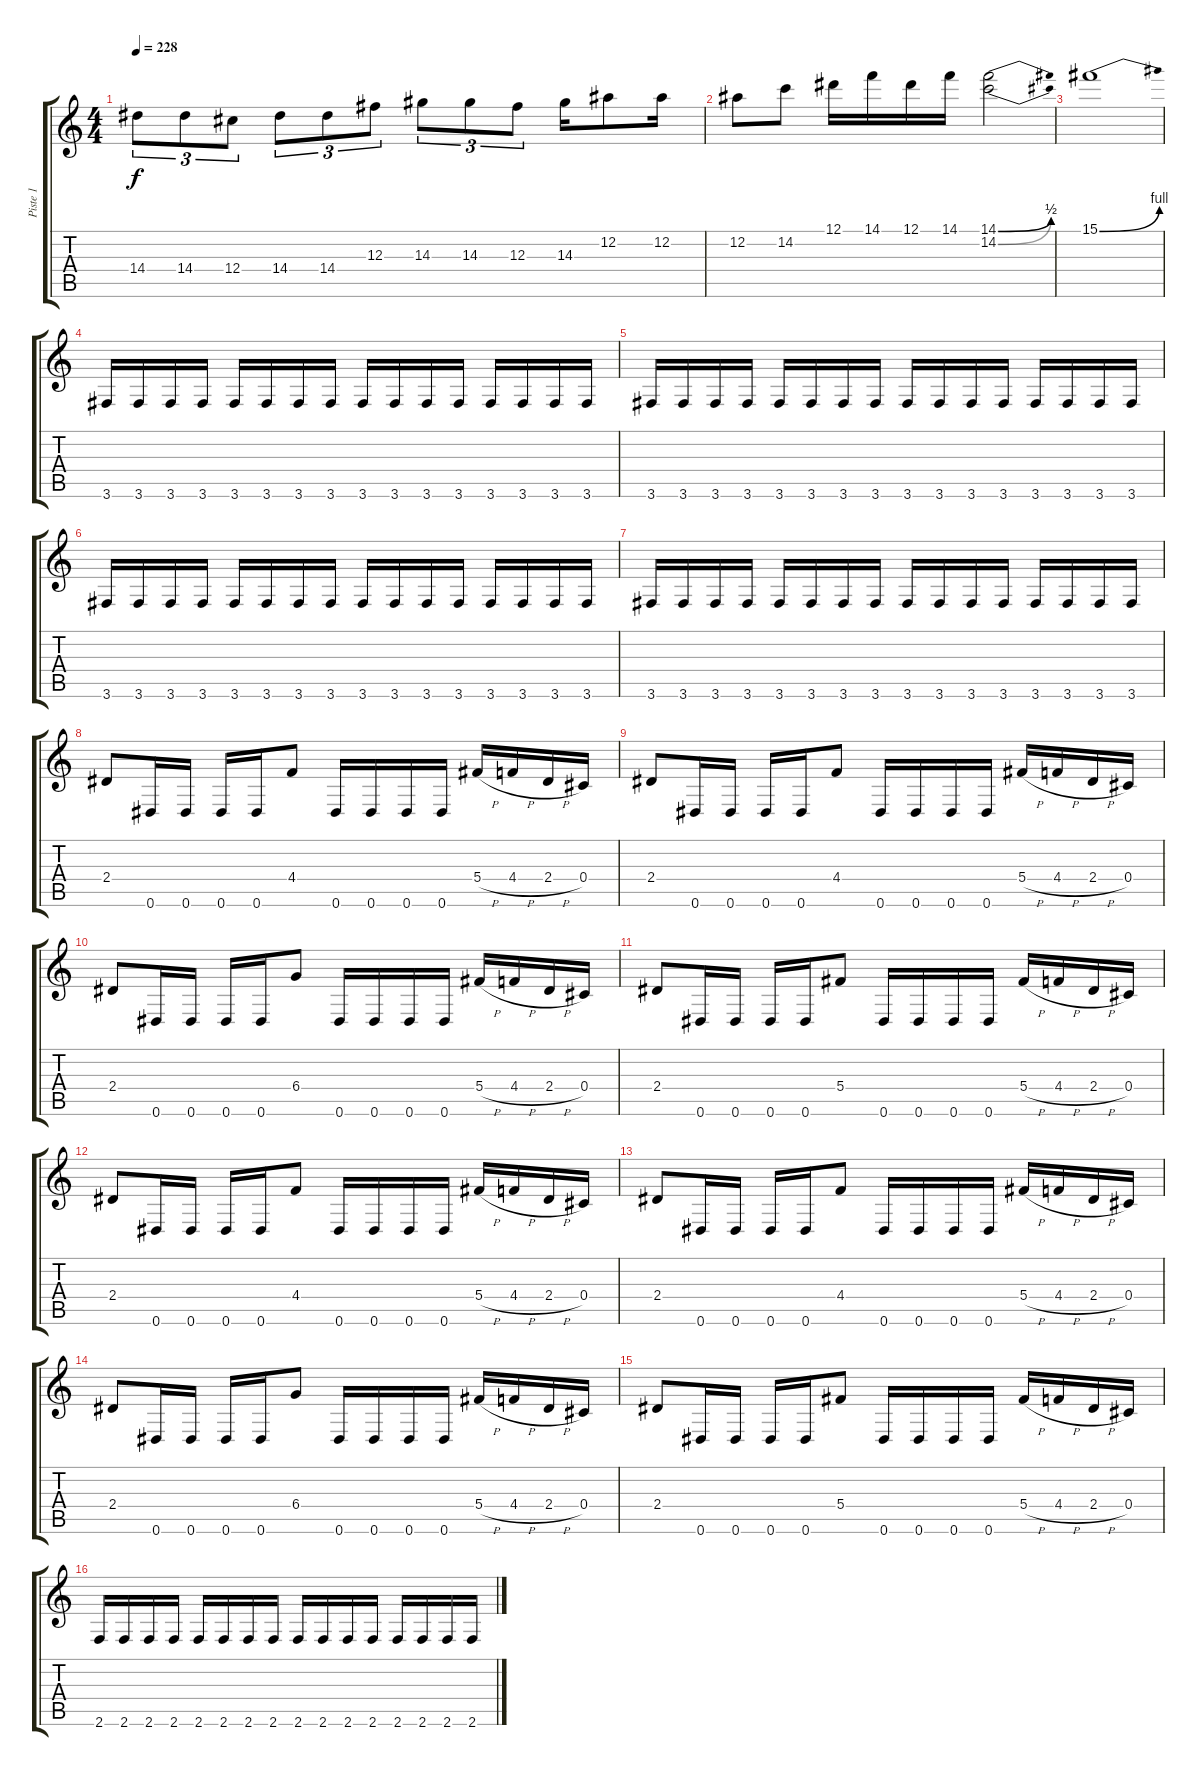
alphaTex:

\track ("Piste 1" "Piste 1") {instrument distortionguitar}
\staff {score tabs}
\tuning (Eb4 Bb3 Gb3 Db3 Ab2 Eb2) {hide}
\ts (4 4)
\tempo 228
\clef g2
\ks c
14.4.8{tu (3 2) dy f} 14.4.8{tu (3 2)} 12.4.8{tu (3 2)} 14.4.8{tu (3 2)} 14.4.8{tu (3 2)} 12.3.8{tu (3 2)} 14.3.8{tu (3 2)} 14.3.8{tu (3 2)} 12.3.8{tu (3 2)} 14.3.16 12.2.8 12.2.16 |
12.2.8 14.2.8 12.1.16 14.1.16 12.1.16 14.1.16 (14.1{be (bend 0 0 60 2)} 14.2{be (bend 0 0 60 2)}).2 |
15.1{be (bend 0 0 60 4)}.1 |
3.6.16 3.6.16 3.6.16 3.6.16 3.6.16 3.6.16 3.6.16 3.6.16 3.6.16 3.6.16 3.6.16 3.6.16 3.6.16 3.6.16 3.6.16 3.6.16 |
3.6.16 3.6.16 3.6.16 3.6.16 3.6.16 3.6.16 3.6.16 3.6.16 3.6.16 3.6.16 3.6.16 3.6.16 3.6.16 3.6.16 3.6.16 3.6.16 |
3.6.16 3.6.16 3.6.16 3.6.16 3.6.16 3.6.16 3.6.16 3.6.16 3.6.16 3.6.16 3.6.16 3.6.16 3.6.16 3.6.16 3.6.16 3.6.16 |
3.6.16 3.6.16 3.6.16 3.6.16 3.6.16 3.6.16 3.6.16 3.6.16 3.6.16 3.6.16 3.6.16 3.6.16 3.6.16 3.6.16 3.6.16 3.6.16 |
2.4.8 0.6.16 0.6.16 0.6.16 0.6.16 4.4.8 0.6.16 0.6.16 0.6.16 0.6.16 5.4{h}.16 4.4{h}.16 2.4{h}.16 0.4.16 |
2.4.8 0.6.16 0.6.16 0.6.16 0.6.16 4.4.8 0.6.16 0.6.16 0.6.16 0.6.16 5.4{h}.16 4.4{h}.16 2.4{h}.16 0.4.16 |
2.4.8 0.6.16 0.6.16 0.6.16 0.6.16 6.4.8 0.6.16 0.6.16 0.6.16 0.6.16 5.4{h}.16 4.4{h}.16 2.4{h}.16 0.4.16 |
2.4.8 0.6.16 0.6.16 0.6.16 0.6.16 5.4.8 0.6.16 0.6.16 0.6.16 0.6.16 5.4{h}.16 4.4{h}.16 2.4{h}.16 0.4.16 |
2.4.8 0.6.16 0.6.16 0.6.16 0.6.16 4.4.8 0.6.16 0.6.16 0.6.16 0.6.16 5.4{h}.16 4.4{h}.16 2.4{h}.16 0.4.16 |
2.4.8 0.6.16 0.6.16 0.6.16 0.6.16 4.4.8 0.6.16 0.6.16 0.6.16 0.6.16 5.4{h}.16 4.4{h}.16 2.4{h}.16 0.4.16 |
2.4.8 0.6.16 0.6.16 0.6.16 0.6.16 6.4.8 0.6.16 0.6.16 0.6.16 0.6.16 5.4{h}.16 4.4{h}.16 2.4{h}.16 0.4.16 |
2.4.8 0.6.16 0.6.16 0.6.16 0.6.16 5.4.8 0.6.16 0.6.16 0.6.16 0.6.16 5.4{h}.16 4.4{h}.16 2.4{h}.16 0.4.16 |
2.6.16 2.6.16 2.6.16 2.6.16 2.6.16 2.6.16 2.6.16 2.6.16 2.6.16 2.6.16 2.6.16 2.6.16 2.6.16 2.6.16 2.6.16 2.6.16
